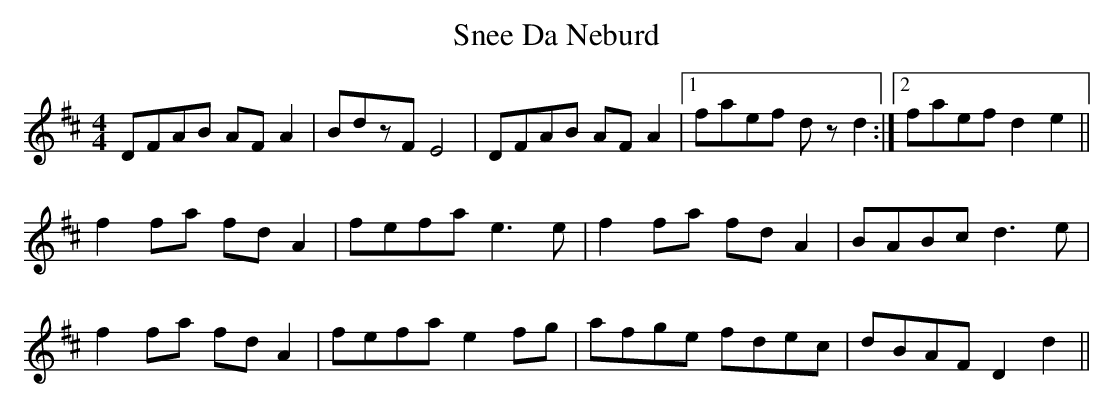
X:1
T: Snee Da Neburd
M: 4/4
L: 1/8
K:Dmaj
DFAB AF A2|BdzF E4|DFAB AF A2|1faef dz d2:|2faef d2 e2||
f2 fa fd A2|fefa e3e |f2 fa fd A2|BABc d3 e|
f2 fa fd A2|fefa e2fg|afge fdec|dBAF D2 d2||
